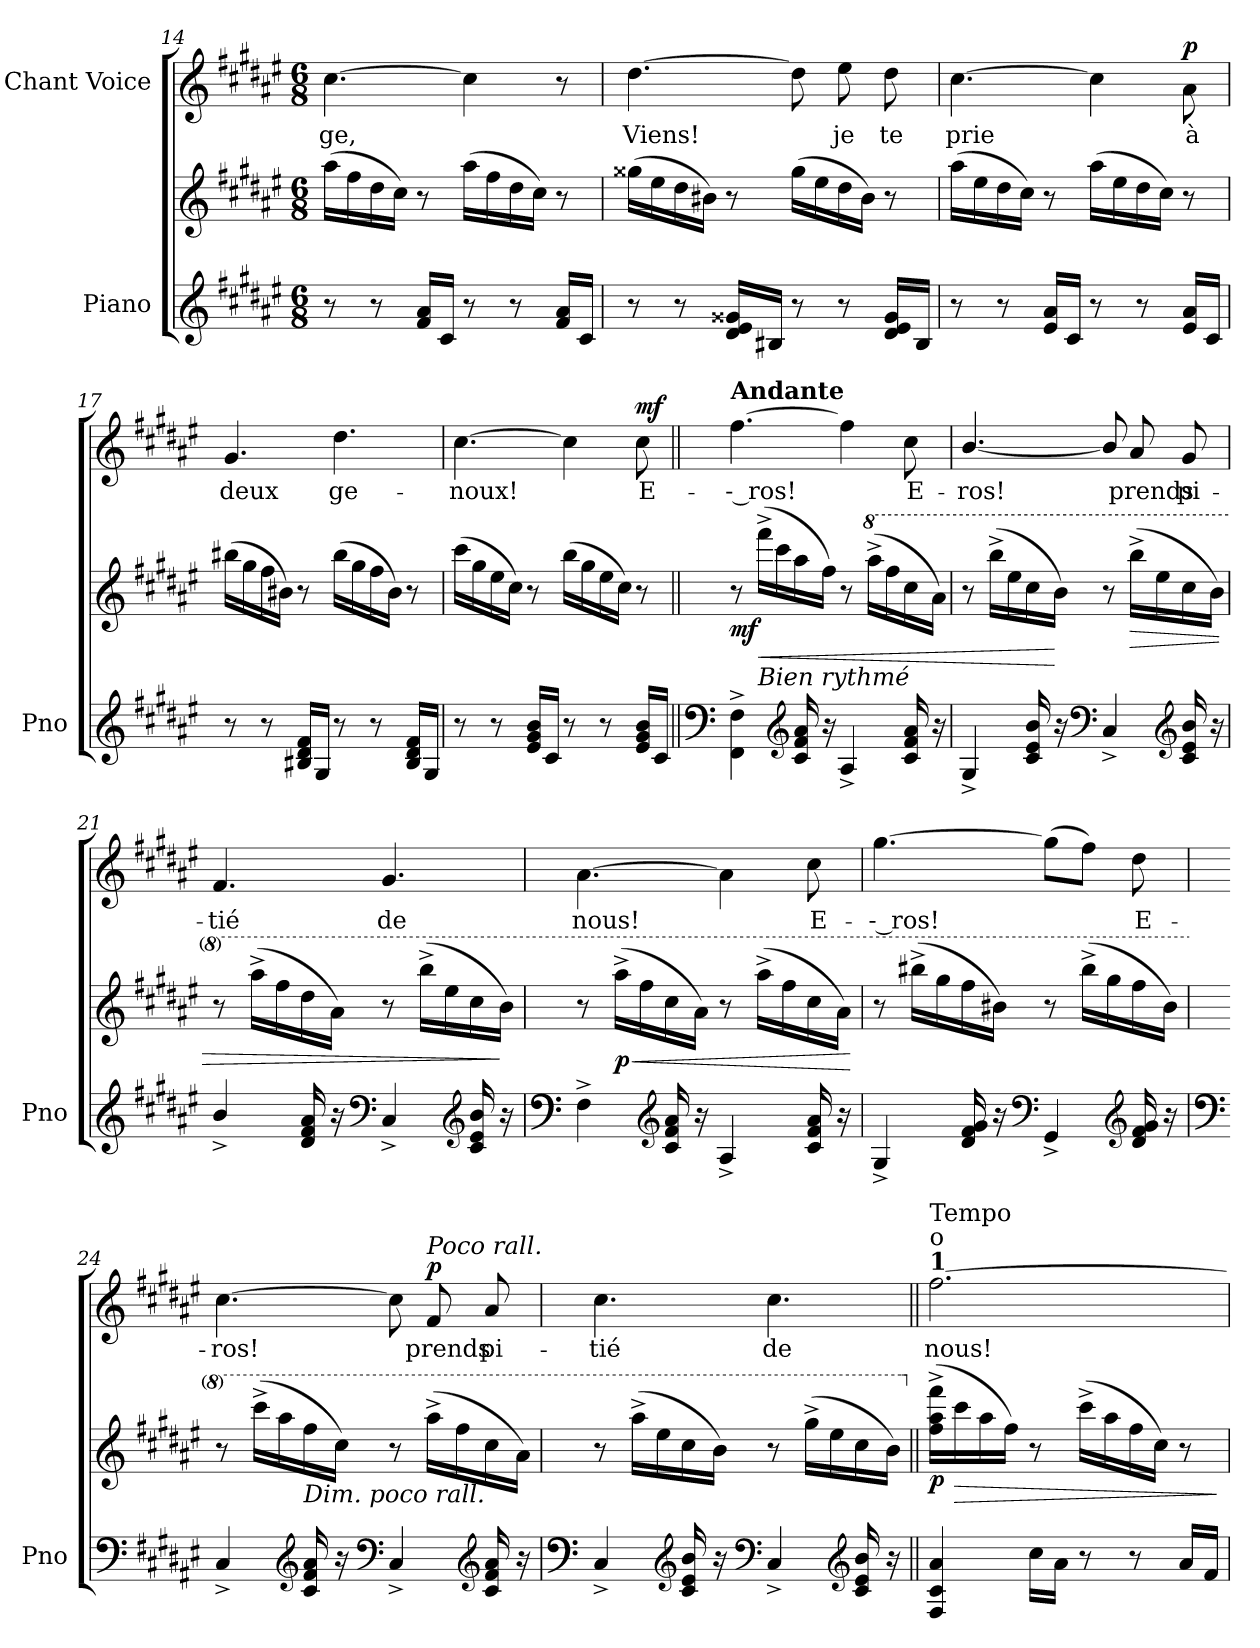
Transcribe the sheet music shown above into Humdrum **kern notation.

**kern	**kern	**dynam	**kern	**text	**dynam
*part2	*part2	*part2	*part1	*part1	*part1
*staff3	*staff2	*staff2/3	*staff1	*staff1	*staff1
*I"Piano	*	*	*I"Chant Voice	*	*
*I'Pno	*	*	*	*	*
!!LO:LB:g=z
*clefG2	*clefG2	*	*clefG2	*	*
*k[f#c#g#d#a#e#]	*k[f#c#g#d#a#e#]	*	*k[f#c#g#d#a#e#]	*	*
*M6/8	*M6/8	*	*M6/8	*	*
=14	=14	=14	=14	=14	=14
!	!	!	!	!LO:LY:b	!
8r	(16aa#\LL	.	[4.cc#\	-ge,	.
.	16ff#\	.	.	.	.
8r	16dd#\	.	.	.	.
.	16cc#\JJ)	.	.	.	.
16f#/ 16a#/LL	8r	.	.	.	.
16c#/JJ	.	.	.	.	.
8r	(16aa#\LL	.	4cc#\]	.	.
.	16ff#\	.	.	.	.
8r	16dd#\	.	.	.	.
.	16cc#\JJ)	.	.	.	.
16f#/ 16a#/LL	8r	.	8r	.	.
16c#/JJ	.	.	.	.	.
!!LO:PB:g=z
=15	=15	=15	=15	=15	=15
!	!	!	!	!LO:LY:b	!LO:DY:a
!	!	!	!	!	!LO:DY:n=1:a
8r	(16gg##X\LL	.	[4.dd#\	Viens!	other-dynamics f
.	16ee#\	.	.	.	.
8r	16dd#\	.	.	.	.
.	16b#X\JJ)	.	.	.	.
16d#/ 16e#/ 16g##X/LL	8r	.	.	.	.
16B#X/JJ	.	.	.	.	.
8r	(16gg##\LL	.	8dd#\]	.	.
.	16ee#\	.	.	.	.
!	!	!	!	!LO:LY:b	!
8r	16dd#\	.	8ee#\	je	.
.	16b#\JJ)	.	.	.	.
!	!	!	!	!LO:LY:b	!
16d#/ 16e#/ 16g##/LL	8r	.	8dd#\	te	.
16B#/JJ	.	.	.	.	.
=16	=16	=16	=16	=16	=16
!	!	!	!	!LO:LY:b	!
8r	(16aa#\LL	.	[4.cc#\	prie	.
.	16ee#\	.	.	.	.
8r	16dd#\	.	.	.	.
.	16cc#\JJ)	.	.	.	.
16e#/ 16a#/LL	8r	.	.	.	.
16c#/JJ	.	.	.	.	.
8r	(16aa#\LL	.	4cc#\]	.	.
.	16ee#\	.	.	.	.
8r	16dd#\	.	.	.	.
.	16cc#\JJ)	.	.	.	.
!	!	!	!	!LO:LY:b	!LO:DY:a
16e#/ 16a#/LL	8r	.	8a#\	à	p
16c#/JJ	.	.	.	.	.
!!LO:LB:g=z
=17	=17	=17	=17	=17	=17
!	!	!	!	!LO:LY:b	!
8r	(16bb#X\LL	.	4.g#/	deux	.
.	16gg#\	.	.	.	.
8r	16ff#\	.	.	.	.
.	16b#X\JJ)	.	.	.	.
16B#X/ 16d#/ 16f#/LL	8r	.	.	.	.
16G#/JJ	.	.	.	.	.
!	!	!	!	!LO:LY:b	!
8r	(16bb#\LL	.	4.dd#\	ge-	.
.	16gg#\	.	.	.	.
8r	16ff#\	.	.	.	.
.	16b#\JJ)	.	.	.	.
16B#/ 16d#/ 16f#/LL	8r	.	.	.	.
16G#/JJ	.	.	.	.	.
=18	=18	=18	=18	=18	=18
!	!	!	!	!LO:LY:b	!
8r	(16ccc#\LL	.	[4.cc#\	-noux!	.
.	16gg#\	.	.	.	.
8r	16ee#\	.	.	.	.
.	16cc#\JJ)	.	.	.	.
16e#/ 16g#/ 16b/LL	8r	.	.	.	.
16c#/JJ	.	.	.	.	.
8r	(16bb\LL	.	4cc#\]	.	.
.	16gg#\	.	.	.	.
8r	16ee#\	.	.	.	.
.	16cc#\JJ)	.	.	.	.
!	!	!	!	!LO:LY:b	!LO:DY:a
16e#/ 16g#/ 16b/LL	8r	.	8cc#\	E-	mf
16c#/JJ	.	.	.	.	.
!!LO:LB:g=z
=19||	=19||	=19||	=19||	=19||	=19||
*clefF4	*	*	*	*	*
*	*	*	*MM60	*	*
!	!	!	!LO:TX:a:B:t=Andante	!	!
!	!	!LO:DY:b	!	!LO:LY:b	!
4FF#\^ 4F#\^	8r	mf	[4.ff#\	-- ros!	.
!	!LO:TX:b:i:t=Bien rythmé	!	!	!	!
!	!	!LO:HP:b	!	!	!
.	(16fff#^\LL	<	.	.	.
.	16ccc#\	.	.	.	.
*clefG2	*	*	*	*	*
16c#/ 16f#/ 16a#/	16aa#\	.	.	.	.
16r	16ff#\JJ)	.	.	.	.
4A#^/	8r	.	4ff#\]	.	.
*	*8va	*	*	*	*
.	(16aaa#^\LL	.	.	.	.
.	16fff#\	.	.	.	.
!	!	!	!	!LO:LY:b	!
16c#/ 16f#/ 16a#/	16ccc#\	.	8cc#\	E-	.
16r	16aa#\JJ)	.	.	.	.
=20	=20	=20	=20	=20	=20
!	!	!	!	!LO:LY:b	!
4G#^/	8r	.	[4.b/	-ros!	.
.	(16bbb^\LL	.	.	.	.
.	16eee#\	.	.	.	.
16c#/ 16e#/ 16b/	16ccc#\	.	.	.	.
16r	16bb\JJ)	[	.	.	.
*clefF4	*	*	*	*	*
4C#^/	8r	.	8b/]	.	.
!	!	!LO:HP:b	!	!LO:LY:b	!
.	(16bbb^\LL	>	8a#/	prends	.
.	16eee#\	.	.	.	.
*clefG2	*	*	*	*	*
!	!	!	!	!LO:LY:b	!
16c#/ 16e#/ 16b/	16ccc#\	.	8g#/	pi-	.
16r	16bb\JJ)	.	.	.	.
=21	=21	=21	=21	=21	=21
!	!	!	!	!LO:LY:b	!
4b^/	8r	.	4.f#/	-tié	.
.	(16aaa#^\LL	.	.	.	.
.	16fff#\	.	.	.	.
16d#/ 16f#/ 16a#/	16ddd#\	.	.	.	.
16r	16aa#\JJ)	.	.	.	.
*clefF4	*	*	*	*	*
!	!	!	!	!LO:LY:b	!
4C#^/	8r	.	4.g#/	de	.
.	(16bbb^\LL	.	.	.	.
.	16eee#\	.	.	.	.
*clefG2	*	*	*	*	*
16c#/ 16e#/ 16b/	16ccc#\	.	.	.	.
16r	16bb\JJ)	]	.	.	.
!!LO:LB:g=z
=22	=22	=22	=22	=22	=22
*clefF4	*	*	*	*	*
!	!	!	!	!LO:LY:b	!
4F#^\	8r	.	[4.a#\	nous!	.
!	!	!LO:HP:b	!	!	!
!	!	!LO:DY:n=1:b	!	!	!
.	(16aaa#^\LL	< p	.	.	.
.	16fff#\	.	.	.	.
*clefG2	*	*	*	*	*
16c#/ 16f#/ 16a#/	16ccc#\	.	.	.	.
16r	16aa#\JJ)	.	.	.	.
4A#^/	8r	.	4a#\]	.	.
.	(16aaa#^\LL	.	.	.	.
.	16fff#\	.	.	.	.
!	!	!	!	!LO:LY:b	!
16c#/ 16f#/ 16a#/	16ccc#\	.	8cc#\	E-	.
16r	16aa#\JJ)	.	.	.	.
.	.	[	.	.	.
!!LO:PB:g=z
=23	=23	=23	=23	=23	=23
!	!	!	!	!LO:LY:b	!LO:DY:a
!	!	!	!	!	!LO:DY:n=1:a
4G#^/	8r	.	[4.gg#\	-- ros!	other-dynamics f
!	!	!LO:DY:b	!	!	!
!	!	!LO:DY:n=1:b	!	!	!
.	(16bbb#X^\LL	other-dynamics f	.	.	.
.	16ggg#\	.	.	.	.
16d#/ 16f#/ 16g#/	16fff#\	.	.	.	.
16r	16bb#X\JJ)	.	.	.	.
*clefF4	*	*	*	*	*
4GG#^/	8r	.	(8gg#\L]	.	.
.	(16bbb#^\LL	.	8ff#\J)	.	.
.	16ggg#\	.	.	.	.
*clefG2	*	*	*	*	*
!	!	!	!	!LO:LY:b	!
16d#/ 16f#/ 16g#/	16fff#\	.	8dd#\	E-	.
16r	16bb#\JJ)	.	.	.	.
=24	=24	=24	=24	=24	=24
*clefF4	*	*	*	*	*
!	!	!	!	!LO:LY:b	!
4C#^/	8r	.	[4.cc#\	-ros!	.
.	(16cccc#^\LL	.	.	.	.
.	16aaa#\	.	.	.	.
*clefG2	*	*	*	*	*
!	!LO:TX:b:i:t=Dim. poco rall.	!	!	!	!
16c#/ 16f#/ 16a#/	16fff#\	.	.	.	.
16r	16ccc#\JJ)	.	.	.	.
*clefF4	*	*	*	*	*
4C#^/	8r	.	8cc#\]	.	.
!	!	!	!LO:TX:a:i:t=Poco rall.	!	!
!	!	!	!	!LO:LY:b	!LO:DY:a
.	(16aaa#^\LL	.	8f#/	prends	p
.	16fff#\	.	.	.	.
*clefG2	*	*	*	*	*
!	!	!	!	!LO:LY:b	!
16c#/ 16f#/ 16a#/	16ccc#\	.	8a#/	pi-	.
16r	16aa#\JJ)	.	.	.	.
=25	=25	=25	=25	=25	=25
*clefF4	*	*	*	*	*
!	!	!	!	!LO:LY:b	!
4C#^/	8r	.	4.cc#\	-tié	.
.	(16aaa#^\LL	.	.	.	.
.	16eee#\	.	.	.	.
*clefG2	*	*	*	*	*
16c#/ 16e#/ 16b/	16ccc#\	.	.	.	.
16r	16bb\JJ)	.	.	.	.
*clefF4	*	*	*	*	*
!	!	!	!	!LO:LY:b	!
4C#^/	8r	.	4.cc#\	de	.
.	(16ggg#^\LL	.	.	.	.
.	16eee#\	.	.	.	.
*clefG2	*	*	*	*	*
16c#/ 16e#/ 16b/	16ccc#\	.	.	.	.
16r	16bb\JJ)	.	.	.	.
!!LO:LB:g=z
=26||	=26||	=26||	=26||	=26||	=26||
*	*X8va	*	*	*	*
!	!	!	!LO:TX:a:B:t=1	!	!
!	!	!	!LO:TX:a:t=o	!	!
!	!	!	!LO:TX:a:t=Tempo	!	!
!	!	!LO:DY:b	!	!LO:LY:b	!
4F#/ 4c#/ 4a#/	(16ff#\^ 16aa#\^ 16fff#\^LL	p	[2.ff#\	nous!	.
!	!	!LO:HP:b	!	!	!
.	16ccc#\	>	.	.	.
.	16aa#\	.	.	.	.
.	16ff#\JJ)	.	.	.	.
16cc#\LL	8r	.	.	.	.
16a#\JJ	.	.	.	.	.
8r	(16ccc#^\LL	.	.	.	.
.	16aa#\	.	.	.	.
8r	16ff#\	.	.	.	.
.	16cc#\JJ)	.	.	.	.
16a#/LL	8r	.	.	.	.
16f#/JJ	.	.	.	.	.
.	.	]	.	.	.
=	=	=	=	=	=
*-	*-	*-	*-	*-	*-
